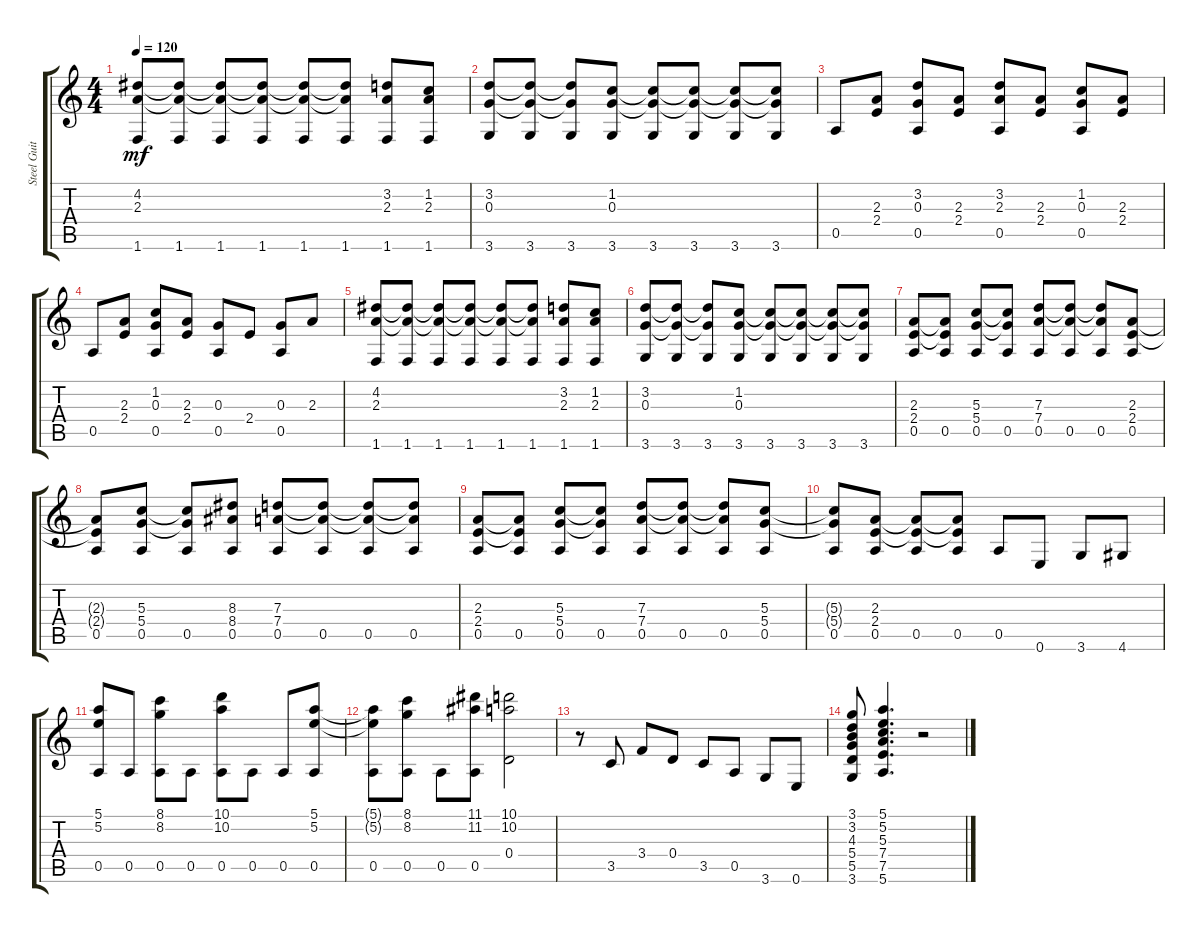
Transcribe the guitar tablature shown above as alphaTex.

\track ("Steel Guitar" "Steel Guit") {instrument acousticguitarsteel}
\staff {score tabs}
\tuning (E4 B3 G3 D3 A2 E2) {hide}
\ts (4 4)
\tempo 120
\clef g2
\ks c
(4.2 2.3 1.6).8{dy mf} (4.2{t} 2.3{t} 1.6).8 (4.2{t} 2.3{t} 1.6).8 (4.2{t} 2.3{t} 1.6).8 (4.2{t} 2.3{t} 1.6).8 (4.2{t} 2.3{t} 1.6).8 (3.2 2.3 1.6).8 (1.2 2.3 1.6).8 |
(3.2 0.3 3.6).8 (3.2{t} 0.3{t} 3.6).8 (3.2{t} 0.3{t} 3.6).8 (1.2 0.3 3.6).8 (1.2{t} 0.3{t} 3.6).8 (1.2{t} 0.3{t} 3.6).8 (1.2{t} 0.3{t} 3.6).8 (1.2{t} 0.3{t} 3.6).8 |
0.5.8 (2.3 2.4).8 (3.2 0.3 0.5).8 (2.3 2.4).8 (3.2 2.3 0.5).8 (2.3 2.4).8 (1.2 0.3 0.5).8 (2.3 2.4).8 |
0.5.8 (2.3 2.4).8 (1.2 0.3 0.5).8 (2.3 2.4).8 (0.3 0.5).8 2.4.8 (0.3 0.5).8 2.3.8 |
(4.2 2.3 1.6).8 (4.2{t} 2.3{t} 1.6).8 (4.2{t} 2.3{t} 1.6).8 (4.2{t} 2.3{t} 1.6).8 (4.2{t} 2.3{t} 1.6).8 (4.2{t} 2.3{t} 1.6).8 (3.2 2.3 1.6).8 (1.2 2.3 1.6).8 |
(3.2 0.3 3.6).8 (3.2{t} 0.3{t} 3.6).8 (3.2{t} 0.3{t} 3.6).8 (1.2 0.3 3.6).8 (1.2{t} 0.3{t} 3.6).8 (1.2{t} 0.3{t} 3.6).8 (1.2{t} 0.3{t} 3.6).8 (1.2{t} 0.3{t} 3.6).8 |
(2.3 2.4 0.5).8 (2.3{t} 2.4{t} 0.5).8 (5.3 5.4 0.5).8 (5.3{t} 5.4{t} 0.5).8 (7.3 7.4 0.5).8 (7.3{t} 7.4{t} 0.5).8 (7.3{t} 7.4{t} 0.5).8 (2.3 2.4 0.5).8 |
(2.3{t} 2.4{t} 0.5).8 (5.3 5.4 0.5).8 (5.3{t} 5.4{t} 0.5).8 (8.3 8.4 0.5).8 (7.3 7.4 0.5).8 (7.3{t} 7.4{t} 0.5).8 (7.3{t} 7.4{t} 0.5).8 (7.3{t} 7.4{t} 0.5).8 |
(2.3 2.4 0.5).8 (2.3{t} 2.4{t} 0.5).8 (5.3 5.4 0.5).8 (5.3{t} 5.4{t} 0.5).8 (7.3 7.4 0.5).8 (7.3{t} 7.4{t} 0.5).8 (7.3{t} 7.4{t} 0.5).8 (5.3 5.4 0.5).8 |
(5.3{t} 5.4{t} 0.5).8 (2.3 2.4 0.5).8 (2.3{t} 2.4{t} 0.5).8 (2.3{t} 2.4{t} 0.5).8 0.5.8 0.6.8 3.6.8 4.6.8 |
(5.1 5.2 0.5).8 0.5.8 (8.1 8.2 0.5).8 0.5.8 (10.1 10.2 0.5).8 0.5.8 0.5.8 (5.1 5.2 0.5).8 |
(5.1{t} 5.2{t} 0.5).8 (8.1 8.2 0.5).8 0.5.8 (11.1 11.2 0.5).8 (10.1 10.2 0.4).2 |
r.8 3.5.8 3.4.8 0.4.8 3.5.8 0.5.8 3.6.8 0.6.8 |
(3.1 3.2 4.3 5.4 5.5 3.6).8 (5.1 5.2 5.3 7.4 7.5 5.6).4{d} r.2
